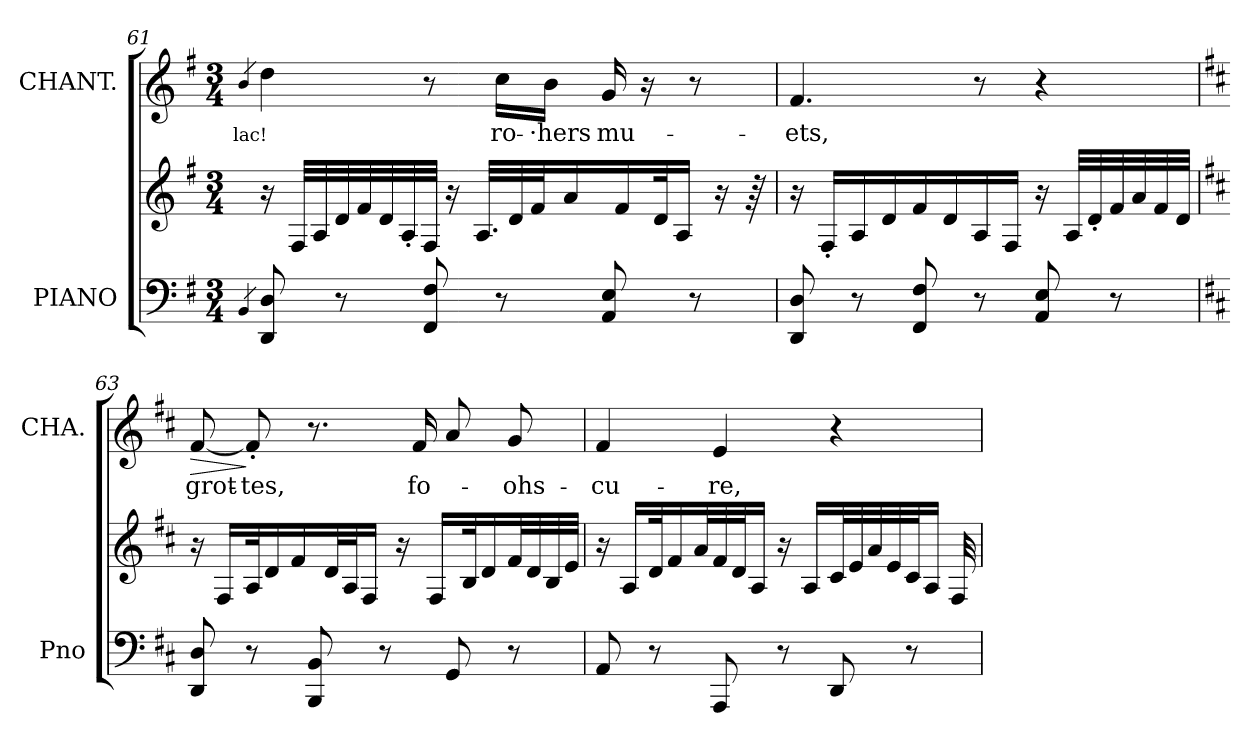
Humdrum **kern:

**kern	**kern	**kern	**text	**dynam
*part2	*part2	*part1	*part1	*part1
*staff3	*staff2	*staff1	*staff1	*staff1
*I"PIANO	*	*I"CHANT.	*	*
*I'Pno	*	*I'CHA.	*	*
!!LO:LB:g=z
*clefF4	*clefG2	*clefG2	*	*
*k[f#]	*k[f#]	*k[f#]	*	*
*G:	*G:	*G:	*	*
*M3/4	*M3/4	*M3/4	*	*
=61	=61	=61	=61	=61
!	!	!	!LO:LY:b:color=#000000	!
4qBBi/	.	4qbi/	lac!	.
8DDi/ 8Di	16r	4ddi\	.	.
.	32F#i/LLL	.	.	.
.	32Ai/	.	.	.
8r	32di/	.	.	.
.	32f#i/	.	.	.
.	32di/	.	.	.
.	32A'i/	.	.	.
8FF#i/ 8F#i	32F#i/JJJ	8r	.	.
.	16r	.	.	.
.	32.Ai/LLL	.	.	.
!	!	!	!LO:LY:b:color=#000000	!
8r	.	16cci\LL	ro-	.
.	32di/	.	.	.
.	32f#i/J	.	.	.
!	!	!	!LO:LY:b:color=#000000	!
.	.	16bi\JJ	·hers	.
.	16ai/	.	.	.
!	!	!	!LO:LY:b:color=#000000	!
8AAi/ 8Ei	.	16gi/	mu-	.
.	16f#i/	.	.	.
.	.	16r	.	.
.	32di/k	.	.	.
.	16Ai/JJ	.	.	.
8r	.	8r	.	.
.	16r	.	.	.
.	64r	.	.	.
=62	=62	=62	=62	=62
!	!	!	!LO:LY:b:color=#000000	!
8DDi/ 8Di	16r	4.f#i/	ets,	.
.	16F#'i/LL	.	.	.
8r	16Ai/	.	.	.
.	16di/	.	.	.
8FF#i/ 8F#i	16f#i/	.	.	.
.	16di/	.	.	.
8r	16Ai/	8r	.	.
.	16F#i/JJ	.	.	.
8AAi/ 8Ei	16r	4r	.	.
.	32Ai/LLL	.	.	.
.	32d'i/	.	.	.
8r	32f#i/	.	.	.
.	32ai/	.	.	.
.	32f#i/	.	.	.
.	32di/JJJ	.	.	.
!!LO:LB:g=z
=63	=63	=63	=63	=63
*k[f#c#]	*k[f#c#]	*k[f#c#]	*	*
*D:	*D:	*D:	*	*
!	!	!	!LO:LY:b:color=#000000	!LO:HP:b
8DDi/ 8Di	16r	[<8f#i/	grot-	>
.	16F#i/LL	.	.	.
!	!	!	!LO:LY:b:color=#000000	!
8r	32Ai/k	8f#'i/]	tes,	]
.	16di/	.	.	.
.	16f#i/	.	.	.
8BBBi/ 8BBi	.	8.r	.	.
.	32di/L	.	.	.
.	32Ai/J	.	.	.
.	16F#i/JJ	.	.	.
8r	.	.	.	.
.	16r	.	.	.
!	!	!	!LO:LY:b:color=#000000	!
.	.	16f#i/	fo-	.
.	16F#i/LL	.	.	.
8GGi/	.	8ai/	.	.
.	32Bi/k	.	.	.
.	16di/	.	.	.
!	!	!	!LO:LY:b:color=#000000	!
8r	32f#i/L	8gi/	ohs-	.
.	32di/	.	.	.
.	32Bi/	.	.	.
.	32ei/JJJ	.	.	.
=64	=64	=64	=64	=64
!	!	!	!LO:LY:b:color=#000000	!
8AAi/	16r	4f#i/	cu-	.
.	16Ai/LL	.	.	.
8r	32di/k	.	.	.
.	16f#i/	.	.	.
.	32ai/L	.	.	.
!	!	!	!LO:LY:b:color=#000000	!
8AAAi/	32f#i/	4ei/	re,	.
.	32di/J	.	.	.
.	16Ai/JJ	.	.	.
8r	16r	.	.	.
.	16Ai/LL	.	.	.
8DDi/	32c#i/L	4r	.	.
.	32ei/	.	.	.
.	32ai/	.	.	.
.	32ei/	.	.	.
8r	32c#i/J	.	.	.
.	16Ai/JJ	.	.	.
.	32F#i/	.	.	.
=	=	=	=	=
*-	*-	*-	*-	*-
